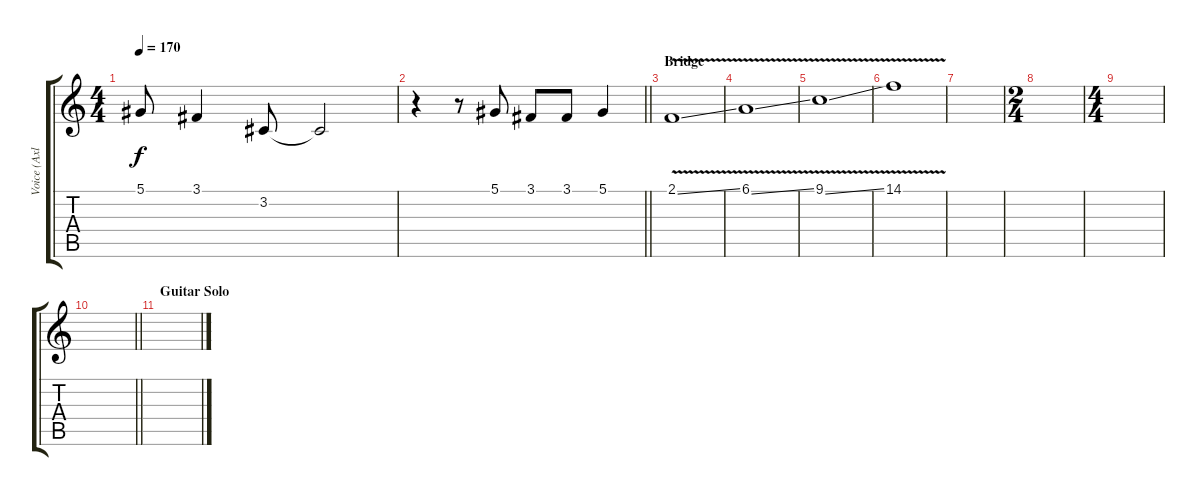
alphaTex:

\track ("Voice (Axl)" "Voice (Axl") {instrument lead2sawtooth}
\staff {score tabs}
\tuning (Eb4 Bb3 Gb3 Db3 Ab2 Eb2) {hide}
\ts (4 4)
\tempo 170
\clef g2
\ks c
5.1{t}.8{dy f} 3.1.4 3.2.8 3.2{t}.2 |
\barLineRight lightlight
r.4 r.8 5.1.8 3.1.8 3.1.8 5.1.4 |
\section ("" "Bridge")
2.1{v ss}.1 |
6.1{v ss}.1 |
9.1{v ss}.1 |
14.1{v}.1 |
|
\ts (2 4)
|
\ts (4 4)
|
\barLineRight lightlight
|
\section ("" "Guitar Solo")
